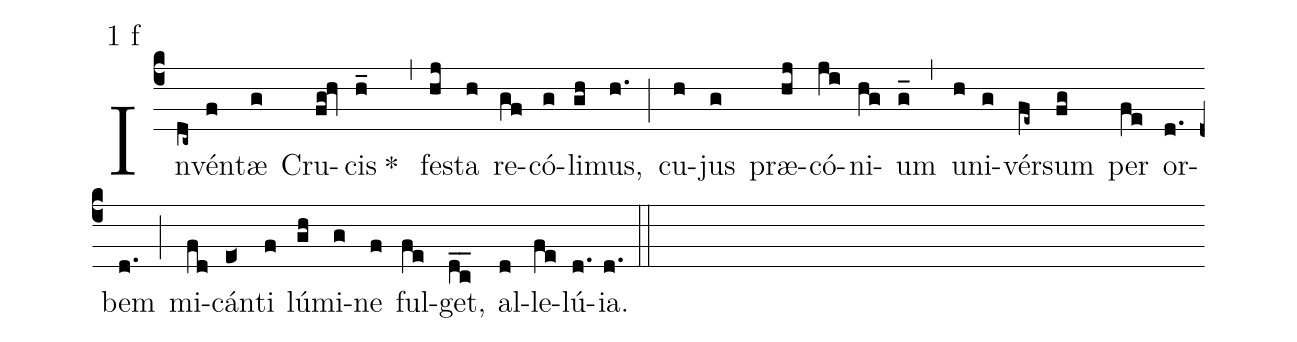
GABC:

mode:1 f;
%%
(c4)In(dc~)vén(f)tæ(g) Cru(fg!hv)cis(h_) *()(,)  fe(hj)sta(h) re(gf)có(g)li(gh)mus,(h.) (;)  cu(h)jus(g) præ(hj)có(ji)ni(hg)um(g_) (,)  u(h)ni(g)vér(fe~)sum(fg) per(fe) or(d.)bem(d.) (;)  mi(fd)cán(e<)ti(f) lú(gh)mi(g)ne(f) ful(fe)get,(dc__)  al(d)le(fe)lú(d.){ia}.(d.) (::)
